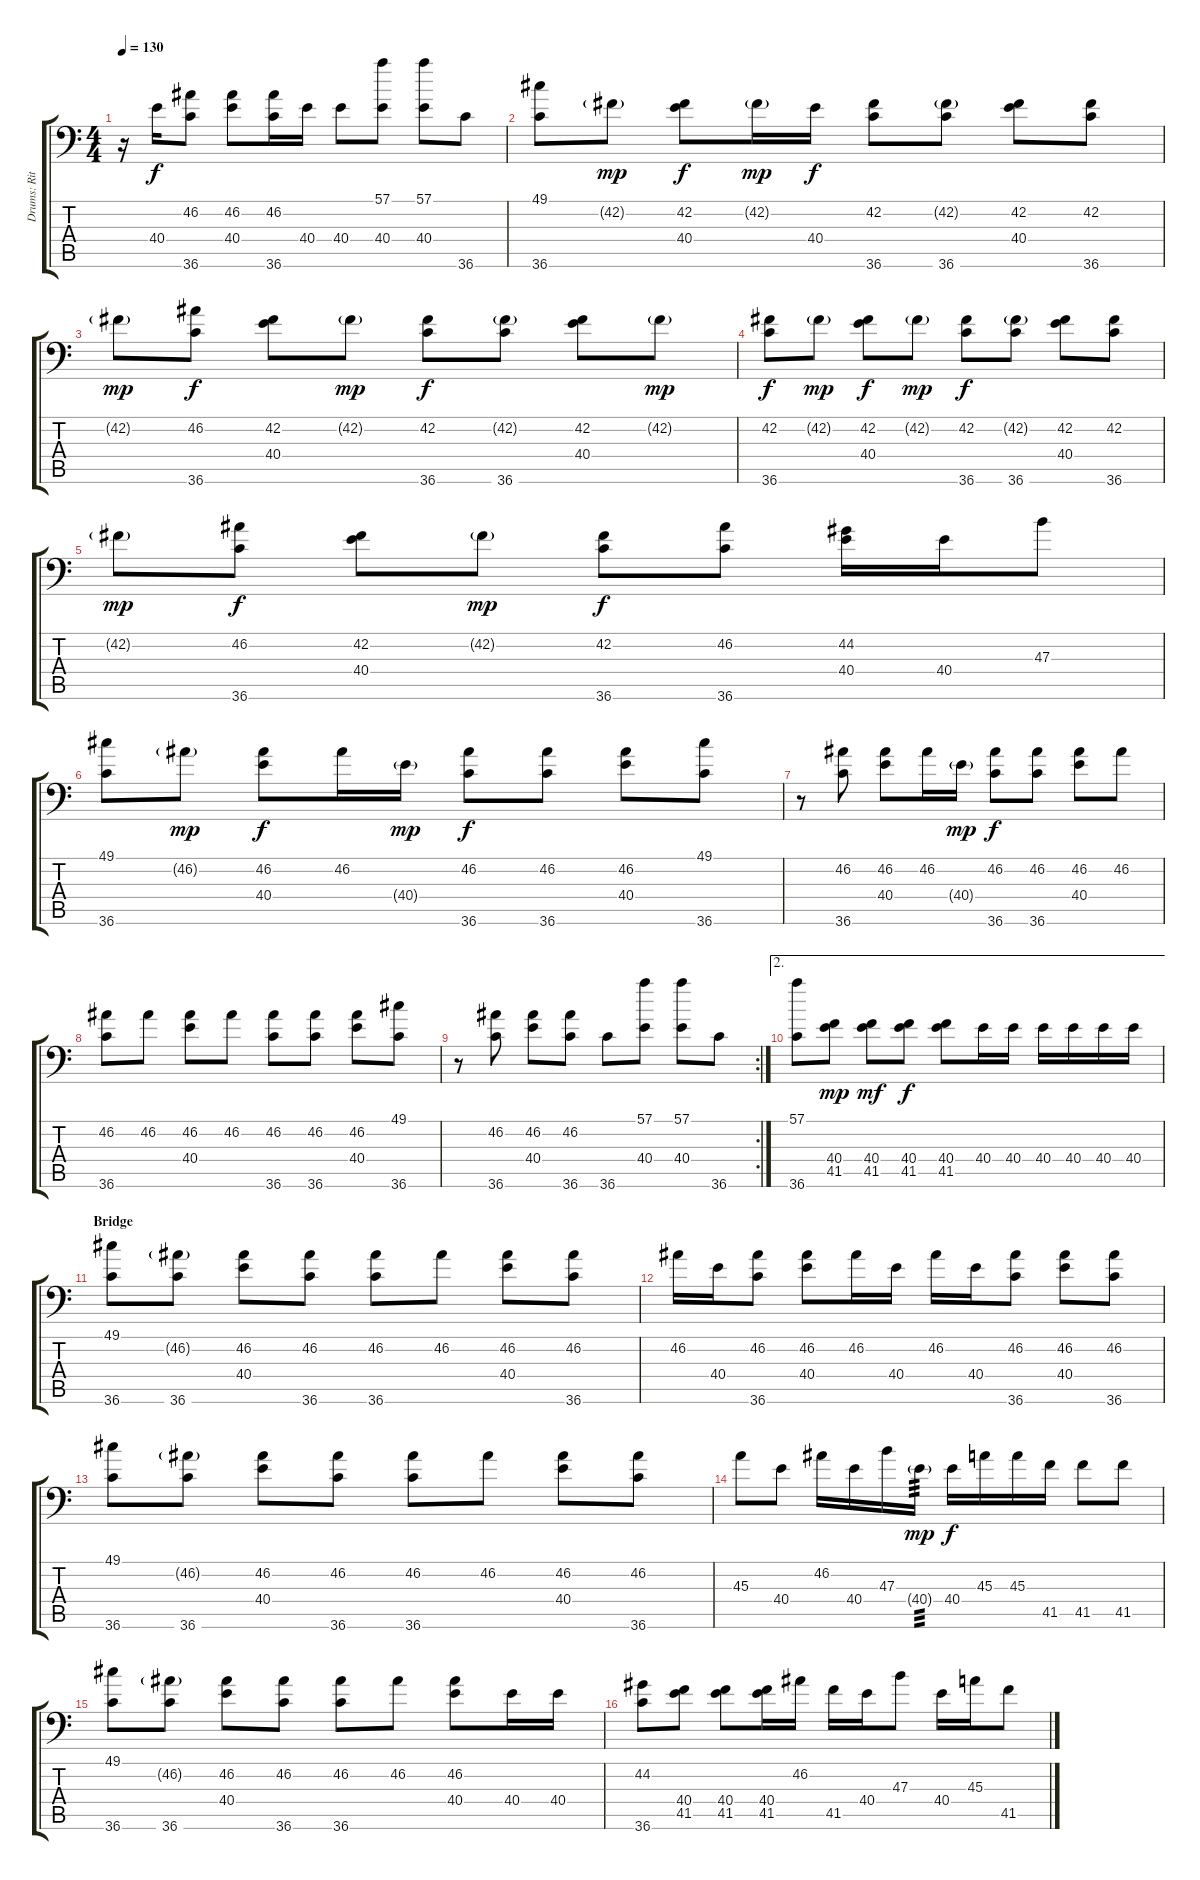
\track ("Drums: Ritsu Tainaka" "Drums: Rit") {instrument acousticgrandpiano}
\staff {score tabs}
\tuning (C-1 C-1 C-1 C-1 C-1 C-1) {hide}
\ts (4 4)
\tempo 130
\clef f4
\ks c
r.16{dy f} 40.4.16 (46.2 36.6).8 (46.2 40.4).8 (46.2 36.6).16 40.4.16 40.4.8 (57.1 40.4).8 (57.1 40.4).8 36.6.8 |
(49.1 36.6).8 42.2{g}.8{dy mp} (42.2 40.4).8{dy f} 42.2{g}.16{dy mp} 40.4.16{dy f} (42.2 36.6).8 (42.2{g} 36.6).8 (42.2 40.4).8 (42.2 36.6).8 |
42.2{g}.8{dy mp} (46.2 36.6).8{dy f} (42.2 40.4).8 42.2{g}.8{dy mp} (42.2 36.6).8{dy f} (42.2{g} 36.6).8 (42.2 40.4).8 42.2{g}.8{dy mp} |
(42.2 36.6).8{dy f} 42.2{g}.8{dy mp} (42.2 40.4).8{dy f} 42.2{g}.8{dy mp} (42.2 36.6).8{dy f} (42.2{g} 36.6).8 (42.2 40.4).8 (42.2 36.6).8 |
42.2{g}.8{dy mp} (46.2 36.6).8{dy f} (42.2 40.4).8 42.2{g}.8{dy mp} (42.2 36.6).8{dy f} (46.2 36.6).8 (44.2 40.4).16 40.4.16 47.3.8 |
(49.1 36.6).8 46.2{g}.8{dy mp} (46.2 40.4).8{dy f} 46.2.16 40.4{g}.16{dy mp} (46.2 36.6).8{dy f} (46.2 36.6).8 (46.2 40.4).8 (49.1 36.6).8 |
r.8 (46.2 36.6).8 (46.2 40.4).8 46.2.16 40.4{g}.16{dy mp} (46.2 36.6).8{dy f} (46.2 36.6).8 (46.2 40.4).8 46.2.8 |
(46.2 36.6).8 46.2.8 (46.2 40.4).8 46.2.8 (46.2 36.6).8 (46.2 36.6).8 (46.2 40.4).8 (49.1 36.6).8 |
\rc 2
r.8 (46.2 36.6).8 (46.2 40.4).8 (46.2 36.6).8 36.6.8 (57.1 40.4).8 (57.1 40.4).8 36.6.8 |
\ae 2
(57.1 36.6).8 (40.4 41.5).8{dy mp} (40.4 41.5).8{dy mf} (40.4 41.5).8{dy f} (40.4 41.5).8 40.4.16 40.4.16 40.4.16 40.4.16 40.4.16 40.4.16 |
\section ("" "Bridge")
(49.1 36.6).8 (46.2{g} 36.6).8 (46.2 40.4).8 (46.2 36.6).8 (46.2 36.6).8 46.2.8 (46.2 40.4).8 (46.2 36.6).8 |
46.2.16 40.4.16 (46.2 36.6).8 (46.2 40.4).8 46.2.16 40.4.16 46.2.16 40.4.16 (46.2 36.6).8 (46.2 40.4).8 (46.2 36.6).8 |
(49.1 36.6).8 (46.2{g} 36.6).8 (46.2 40.4).8 (46.2 36.6).8 (46.2 36.6).8 46.2.8 (46.2 40.4).8 (46.2 36.6).8 |
45.3.8 40.4.8 46.2.16 40.4.16 47.3.16 40.4{g}.16{tp 3 dy mp} 40.4.16{dy f} 45.3.16 45.3.16 41.5.16 41.5.8 41.5.8 |
(49.1 36.6).8 (46.2{g} 36.6).8 (46.2 40.4).8 (46.2 36.6).8 (46.2 36.6).8 46.2.8 (46.2 40.4).8 40.4.16 40.4.16 |
(44.2 36.6).8 (40.4 41.5).8 (40.4 41.5).8 (40.4 41.5).16 46.2.16 41.5.16 40.4.16 47.3.8 40.4.16 45.3.16 41.5.8
